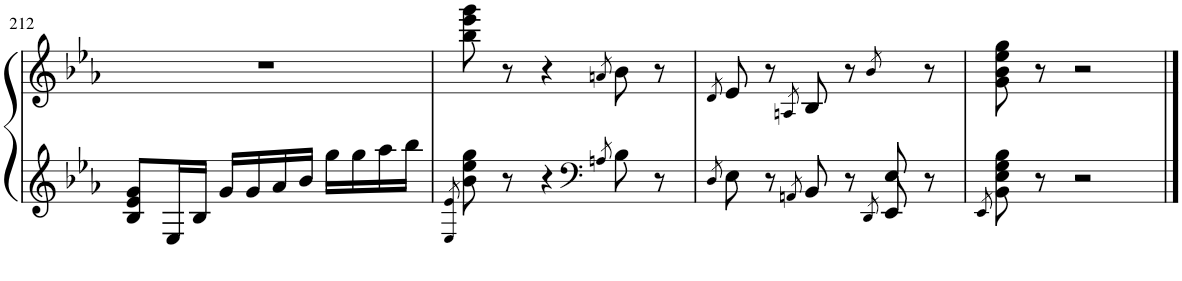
**kern	**kern
*part1	*part1
*staff2	*staff1
*I"Piano	*
*I'Pno.	*
!!LO:PB:g=z
*clefG2	*clefG2
*k[b-e-a-]	*k[b-e-a-]
*M3/4	*M3/4
=212	=212
8B-/ 8e-/ 8g/L	2.r
16E-/L	.
16B-/JJ	.
16g/LL	.
16g/	.
16a-/	.
16b-/JJ	.
16gg\LL	.
16gg\	.
16aa-\	.
16bb-\JJ	.
=213	=213
8qE-/ 8qe-/	.
8b-\ 8ee-\ 8gg\	8bb-\ 8eee-\ 8ggg\
8r	8r
4r	4r
*clefF4	*
8qAn/	8qan/
8B-\	8b-\
8r	8r
=214	=214
*^	*
.	8qD/	8qd/
2ryy	8E-\	8e-/
.	8r	8r
.	8qAAn/	8qAn/
.	8BB-/	8B-/
.	8r	8r
.	8qDD/	8qb-/
8E-/	8EE-/	8ryy
8ryy	8r	8r
*v	*v	*
=215	=215
8qEE-/	.
8BB-\ 8E-\ 8G\ 8B-\	8g\ 8b-\ 8ee-\ 8gg\
8r	8r
2r	2r
==	==
*-	*-
